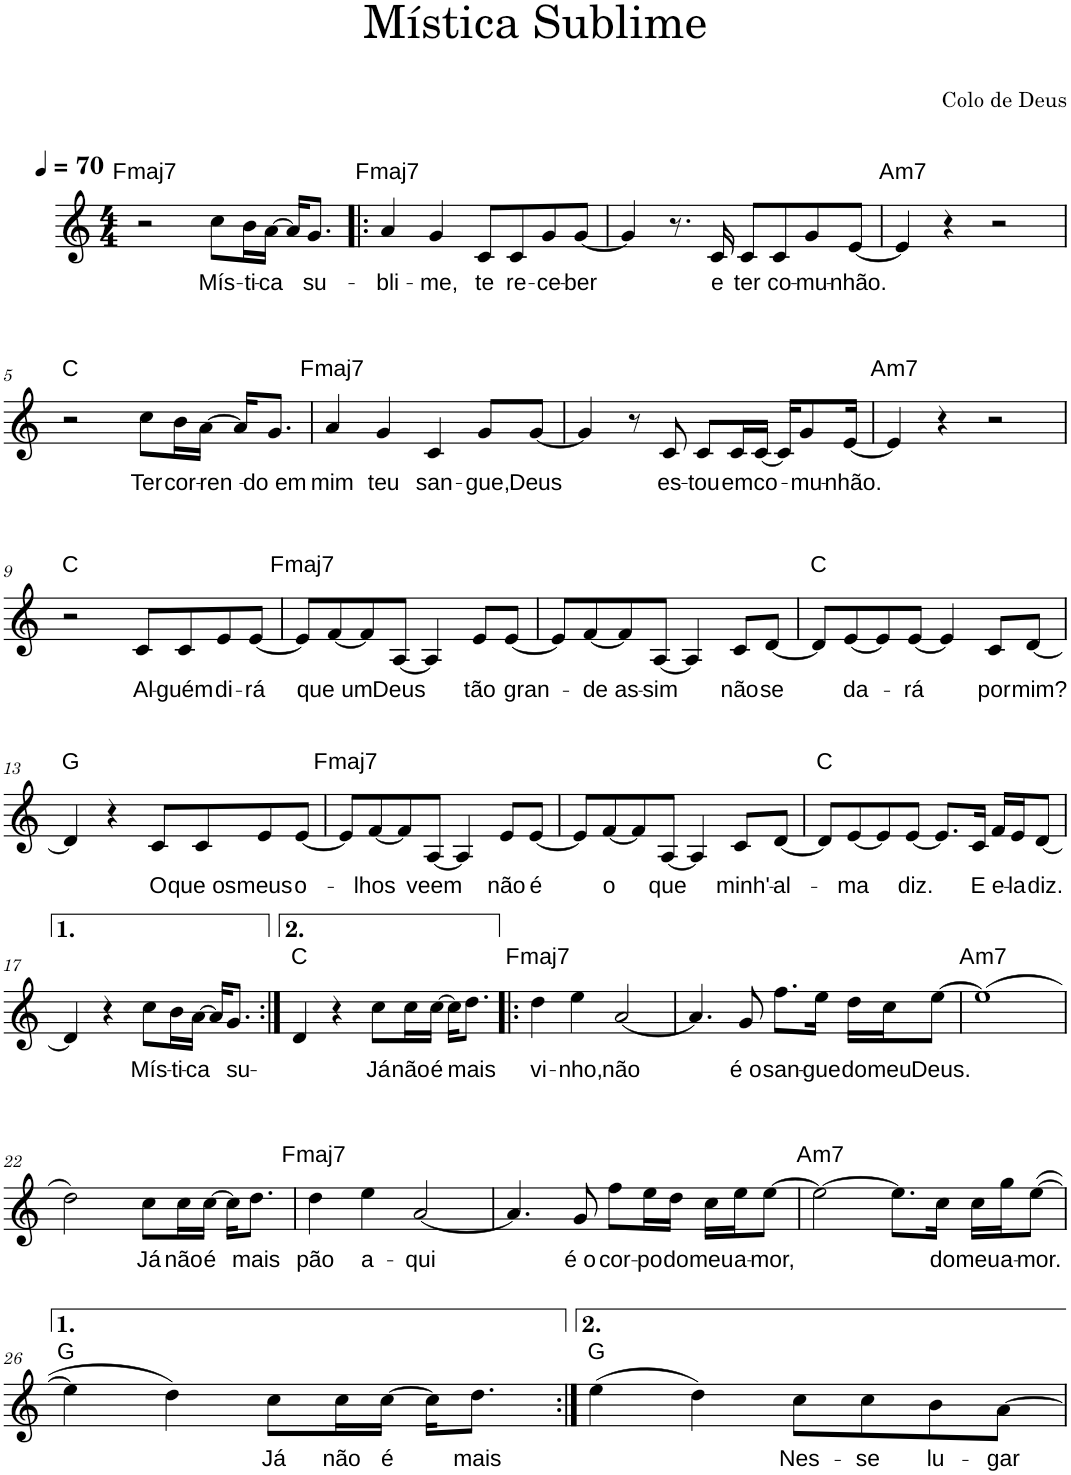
**kern	**text	**harte
*part1	*part1	*part1
*staff1	*staff1	*
*I"Piano	*	*
*I'Pno.	*	*
*clefG2	*	*
*k[]	*	*
*M4/4	*	*
*MM70	*	*
=1	=1	=1
!	!	!LO:H:kt=maj7
2r	.	F:maj7
!	!LO:LY:b	!
8cc\L	Mís-	.
!	!LO:LY:b	!
16b\L	-ti-	.
!	!LO:LY:b	!
[16a\JJ	-ca	.
16a/KL]	.	.
!	!LO:LY:b	!
8.g/J	su-	.
=2!|:	=2!|:	=2!|:
!	!LO:LY:b	!LO:H:kt=maj7
4a/	-bli-	F:maj7
!	!LO:LY:b	!
4g/	-me,	.
!	!LO:LY:b	!
8c/L	te	.
!	!LO:LY:b	!
8c/	re-	.
!	!LO:LY:b	!
8g/	-ce-	.
!	!LO:LY:b	!
[8g/J	-ber	.
=3	=3	=3
4g/]	.	.
8.r	.	.
!	!LO:LY:b	!
16c/	e	.
!	!LO:LY:b	!
8c/L	ter	.
!	!LO:LY:b	!
8c/	co-	.
!	!LO:LY:b	!
8g/	-mu-	.
!	!LO:LY:b	!
[8e/J	-nhão.	.
=4	=4	=4
!	!	!LO:H:kt=m7
4e/]	.	A:min7
4r	.	.
2r	.	.
!!LO:LB:g=z
=5	=5	=5
2r	.	C:maj
!	!LO:LY:b	!
8cc\L	Ter	.
!	!LO:LY:b	!
16b\L	cor-	.
!	!LO:LY:b	!
[16a\JJ	-ren-	.
16a/KL]	.	.
!	!LO:LY:b	!
8.g/J	-do em	.
=6	=6	=6
!	!LO:LY:b	!LO:H:kt=maj7
4a/	mim	F:maj7
!	!LO:LY:b	!
4g/	teu	.
!	!LO:LY:b	!
4c/	san-	.
!	!LO:LY:b	!
8g/L	-gue,	.
!	!LO:LY:b	!
[8g/J	Deus	.
=7	=7	=7
4g/]	.	.
8r	.	.
!	!LO:LY:b	!
8c/	es-	.
!	!LO:LY:b	!
8c/L	-tou	.
!	!LO:LY:b	!
16c/L	em	.
!	!LO:LY:b	!
[16c/JJ	co-	.
16c/KL]	.	.
!	!LO:LY:b	!
8g/	-mu-	.
!	!LO:LY:b	!
[16e/Jk	-nhão.	.
=8	=8	=8
!	!	!LO:H:kt=m7
4e/]	.	A:min7
4r	.	.
2r	.	.
!!LO:LB:g=z
=9	=9	=9
2r	.	C:maj
!	!LO:LY:b	!
8c/L	Al-	.
!	!LO:LY:b	!
8c/	-guém	.
!	!LO:LY:b	!
8e/	di-	.
!	!LO:LY:b	!
[8e/J	-rá	.
=10	=10	=10
!	!	!LO:H:kt=maj7
8e/L]	.	F:maj7
!	!LO:LY:b	!
[8f/	que um	.
8f/]	.	.
!	!LO:LY:b	!
[8A/J	Deus	.
4A/]	.	.
!	!LO:LY:b	!
8e/L	tão	.
!	!LO:LY:b	!
[8e/J	gran-	.
=11	=11	=11
8e/L]	.	.
!	!LO:LY:b	!
[8f/	-de as-	.
8f/]	.	.
!	!LO:LY:b	!
[8A/J	-sim	.
4A/]	.	.
!	!LO:LY:b	!
8c/L	não	.
!	!LO:LY:b	!
[8d/J	se	.
=12	=12	=12
8d/L]	.	C:maj
!	!LO:LY:b	!
[8e/	da-	.
8e/]	.	.
!	!LO:LY:b	!
[8e/J	-rá	.
4e/]	.	.
!	!LO:LY:b	!
8c/L	por	.
!	!LO:LY:b	!
[8d/J	mim?	.
!!LO:LB:g=z
=13	=13	=13
4d/]	.	G:maj
4r	.	.
!	!LO:LY:b	!
8c/L	O	.
!	!LO:LY:b	!
8c/	que os	.
!	!LO:LY:b	!
8e/	meus	.
!	!LO:LY:b	!
[8e/J	o-	.
=14	=14	=14
!	!	!LO:H:kt=maj7
8e/L]	.	F:maj7
!	!LO:LY:b	!
[8f/	-lhos	.
8f/]	.	.
!	!LO:LY:b	!
[8A/J	veem	.
4A/]	.	.
!	!LO:LY:b	!
8e/L	não	.
!	!LO:LY:b	!
[8e/J	é	.
=15	=15	=15
8e/L]	.	.
!	!LO:LY:b	!
[8f/	o	.
8f/]	.	.
!	!LO:LY:b	!
[8A/J	que	.
4A/]	.	.
!	!LO:LY:b	!
8c/L	minh'-	.
!	!LO:LY:b	!
[8d/J	-al-	.
=16	=16	=16
8d/L]	.	C:maj
!	!LO:LY:b	!
[8e/	-ma	.
8e/]	.	.
!	!LO:LY:b	!
[8e/J	diz.	.
8.e/L]	.	.
!	!LO:LY:b	!
16c/Jk	E	.
!	!LO:LY:b	!
16f/LL	e-	.
!	!LO:LY:b	!
16e/J	-la	.
!	!LO:LY:b	!
[8d/J	diz.	.
!!LO:LB:g=z
=17	=17	=17
4d/]	.	.
4r	.	.
!	!LO:LY:b	!
8cc\L	Mís-	.
!	!LO:LY:b	!
16b\L	-ti-	.
!	!LO:LY:b	!
[16a\JJ	-ca	.
16a/KL]	.	.
!	!LO:LY:b	!
8.g/J	su-	.
=18:|!	=18:|!	=18:|!
4d/	.	C:maj
4r	.	.
!	!LO:LY:b	!
8cc\L	Já	.
!	!LO:LY:b	!
16cc\L	não	.
!	!LO:LY:b	!
[16cc\JJ	é	.
16cc\KL]	.	.
!	!LO:LY:b	!
8.dd\J	mais	.
=19!|:	=19!|:	=19!|:
!	!LO:LY:b	!LO:H:kt=maj7
4dd\	vi-	F:maj7
!	!LO:LY:b	!
4ee\	-nho,	.
!	!LO:LY:b	!
[2a/	não	.
=20	=20	=20
4.a/]	.	.
!	!LO:LY:b	!
8g/	é o	.
!	!LO:LY:b	!
8.ff\L	san-	.
!	!LO:LY:b	!
16ee\Jk	-gue	.
!	!LO:LY:b	!
16dd\LL	do	.
!	!LO:LY:b	!
16cc\J	meu	.
!	!LO:LY:b	!
[8ee\J	Deus.	.
=21	=21	=21
!	!	!LO:H:kt=m7
(1ee]	.	A:min7
!!LO:LB:g=z
=22	=22	=22
2dd\)	.	.
!	!LO:LY:b	!
8cc\L	Já	.
!	!LO:LY:b	!
16cc\L	não	.
!	!LO:LY:b	!
[16cc\JJ	é	.
16cc\KL]	.	.
!	!LO:LY:b	!
8.dd\J	mais	.
=23	=23	=23
!	!LO:LY:b	!LO:H:kt=maj7
4dd\	pão	F:maj7
!	!LO:LY:b	!
4ee\	a-	.
!	!LO:LY:b	!
[2a/	-qui	.
=24	=24	=24
4.a/]	.	.
!	!LO:LY:b	!
8g/	é o	.
!	!LO:LY:b	!
8ff\L	cor-	.
!	!LO:LY:b	!
16ee\L	-po	.
!	!LO:LY:b	!
16dd\JJ	do	.
!	!LO:LY:b	!
16cc\LL	meu	.
!	!LO:LY:b	!
16ee\J	a-	.
!	!LO:LY:b	!
[8ee\J	-mor,	.
=25	=25	=25
!	!	!LO:H:kt=m7
2ee\_	.	A:min7
8.ee\L]	.	.
!	!LO:LY:b	!
16cc\Jk	do	.
!	!LO:LY:b	!
16cc\LL	meu	.
!	!LO:LY:b	!
16gg\J	a-	.
!	!LO:LY:b	!
([8ee\J	-mor.	.
!!LO:LB:g=z
=26	=26	=26
4ee\]	.	G:maj
4dd\)	.	.
!	!LO:LY:b	!
8cc\L	Já	.
!	!LO:LY:b	!
16cc\L	não	.
!	!LO:LY:b	!
[16cc\JJ	é	.
16cc\KL]	.	.
!	!LO:LY:b	!
8.dd\J	mais	.
=27:|!	=27:|!	=27:|!
(4ee\	.	G:maj
4dd\)	.	.
!	!LO:LY:b	!
8cc\L	Nes-	.
!	!LO:LY:b	!
8cc\	-se	.
!	!LO:LY:b	!
8b\	lu-	.
!	!LO:LY:b	!
[8a\J	-gar	.
=	=	=
*-	*-	*-
